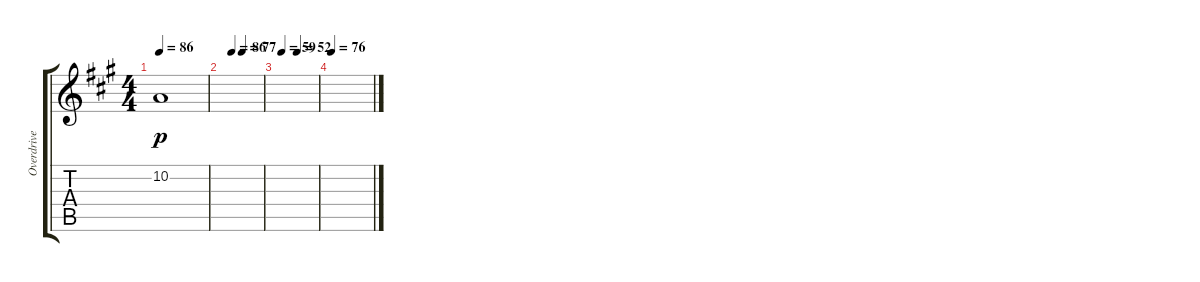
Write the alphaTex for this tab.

\track ("Overdrive" "Overdrive") {instrument acousticgrandpiano}
\staff {score tabs}
\tuning (E4 B3 G3 D3 A2 E2) {hide}
\ts (4 4)
\tempo 86
\clef g2
\ks a
10.2{t}.1{dy p} |
\tempo (86 0.25)
\tempo (77 0.5)
|
\tempo (59 0.125)
\tempo (52 0.5)
|
\tempo 76
